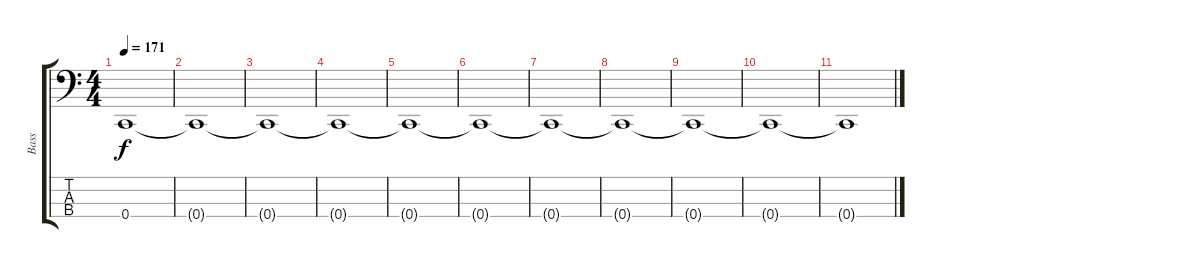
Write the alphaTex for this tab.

\track ("Bass" "Bass") {instrument electricbasspick}
\staff {score tabs}
\tuning (F2 C2 G1 C1) {hide}
\ts (4 4)
\tempo 171
\clef f4
\ks c
0.4.1{dy f} |
0.4{t}.1 |
0.4{t}.1 |
0.4{t}.1 |
0.4{t}.1 |
0.4{t}.1 |
0.4{t}.1 |
0.4{t}.1 |
0.4{t}.1 |
0.4{t}.1 |
0.4{t}.1
